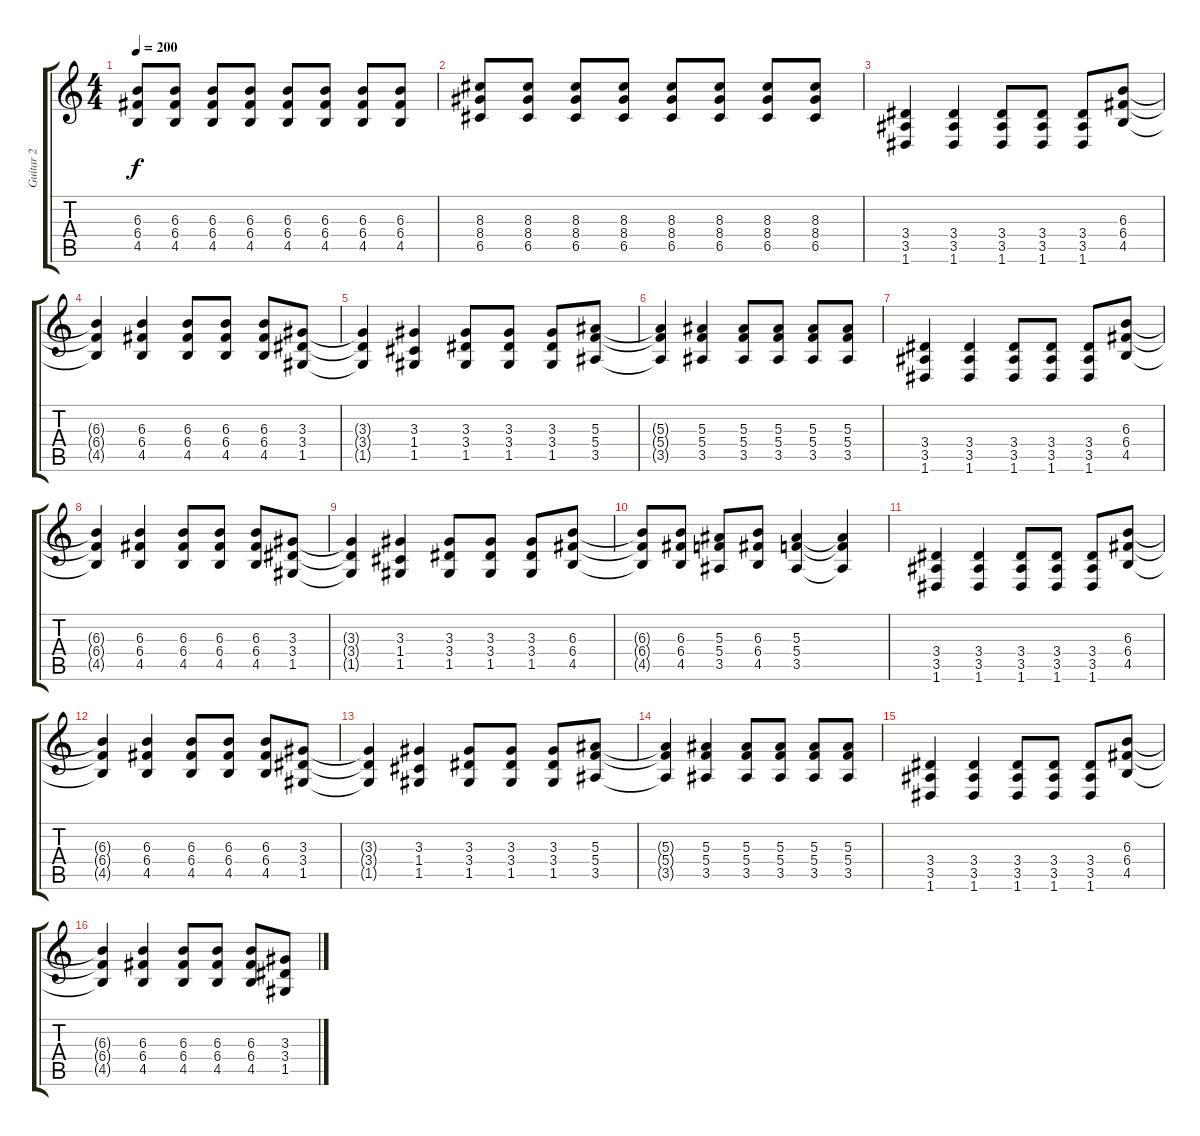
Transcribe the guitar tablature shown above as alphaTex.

\track ("Guitar 2" "Guitar 2") {instrument overdrivenguitar}
\staff {score tabs}
\tuning (D4 A3 F3 C3 G2 D2) {hide}
\ts (4 4)
\tempo 200
\clef g2
\ks c
(6.3 6.4 4.5).8{dy f} (6.3 6.4 4.5).8 (6.3 6.4 4.5).8 (6.3 6.4 4.5).8 (6.3 6.4 4.5).8 (6.3 6.4 4.5).8 (6.3 6.4 4.5).8 (6.3 6.4 4.5).8 |
(8.3 8.4 6.5).8 (8.3 8.4 6.5).8 (8.3 8.4 6.5).8 (8.3 8.4 6.5).8 (8.3 8.4 6.5).8 (8.3 8.4 6.5).8 (8.3 8.4 6.5).8 (8.3 8.4 6.5).8 |
(3.4 3.5 1.6).4 (3.4 3.5 1.6).4 (3.4 3.5 1.6).8 (3.4 3.5 1.6).8 (3.4 3.5 1.6).8 (6.3 6.4 4.5).8 |
(6.3{t} 6.4{t} 4.5{t}).4 (6.3 6.4 4.5).4 (6.3 6.4 4.5).8 (6.3 6.4 4.5).8 (6.3 6.4 4.5).8 (3.3 3.4 1.5).8 |
(3.3{t} 3.4{t} 1.5{t}).4 (3.3 1.4 1.5).4 (3.3 3.4 1.5).8 (3.3 3.4 1.5).8 (3.3 3.4 1.5).8 (5.3 5.4 3.5).8 |
(5.3{t} 5.4{t} 3.5{t}).4 (5.3 5.4 3.5).4 (5.3 5.4 3.5).8 (5.3 5.4 3.5).8 (5.3 5.4 3.5).8 (5.3 5.4 3.5).8 |
(3.4 3.5 1.6).4 (3.4 3.5 1.6).4 (3.4 3.5 1.6).8 (3.4 3.5 1.6).8 (3.4 3.5 1.6).8 (6.3 6.4 4.5).8 |
(6.3{t} 6.4{t} 4.5{t}).4 (6.3 6.4 4.5).4 (6.3 6.4 4.5).8 (6.3 6.4 4.5).8 (6.3 6.4 4.5).8 (3.3 3.4 1.5).8 |
(3.3{t} 3.4{t} 1.5{t}).4 (3.3 1.4 1.5).4 (3.3 3.4 1.5).8 (3.3 3.4 1.5).8 (3.3 3.4 1.5).8 (6.3 6.4 4.5).8 |
(6.3{t} 6.4{t} 4.5{t}).8 (6.3 6.4 4.5).8 (5.3 5.4 3.5).8 (6.3 6.4 4.5).8 (5.3 5.4 3.5).4 (5.3{t} 5.4{t} 3.5{t}).4 |
(3.4 3.5 1.6).4 (3.4 3.5 1.6).4 (3.4 3.5 1.6).8 (3.4 3.5 1.6).8 (3.4 3.5 1.6).8 (6.3 6.4 4.5).8 |
(6.3{t} 6.4{t} 4.5{t}).4 (6.3 6.4 4.5).4 (6.3 6.4 4.5).8 (6.3 6.4 4.5).8 (6.3 6.4 4.5).8 (3.3 3.4 1.5).8 |
(3.3{t} 3.4{t} 1.5{t}).4 (3.3 1.4 1.5).4 (3.3 3.4 1.5).8 (3.3 3.4 1.5).8 (3.3 3.4 1.5).8 (5.3 5.4 3.5).8 |
(5.3{t} 5.4{t} 3.5{t}).4 (5.3 5.4 3.5).4 (5.3 5.4 3.5).8 (5.3 5.4 3.5).8 (5.3 5.4 3.5).8 (5.3 5.4 3.5).8 |
(3.4 3.5 1.6).4 (3.4 3.5 1.6).4 (3.4 3.5 1.6).8 (3.4 3.5 1.6).8 (3.4 3.5 1.6).8 (6.3 6.4 4.5).8 |
(6.3{t} 6.4{t} 4.5{t}).4 (6.3 6.4 4.5).4 (6.3 6.4 4.5).8 (6.3 6.4 4.5).8 (6.3 6.4 4.5).8 (3.3 3.4 1.5).8
